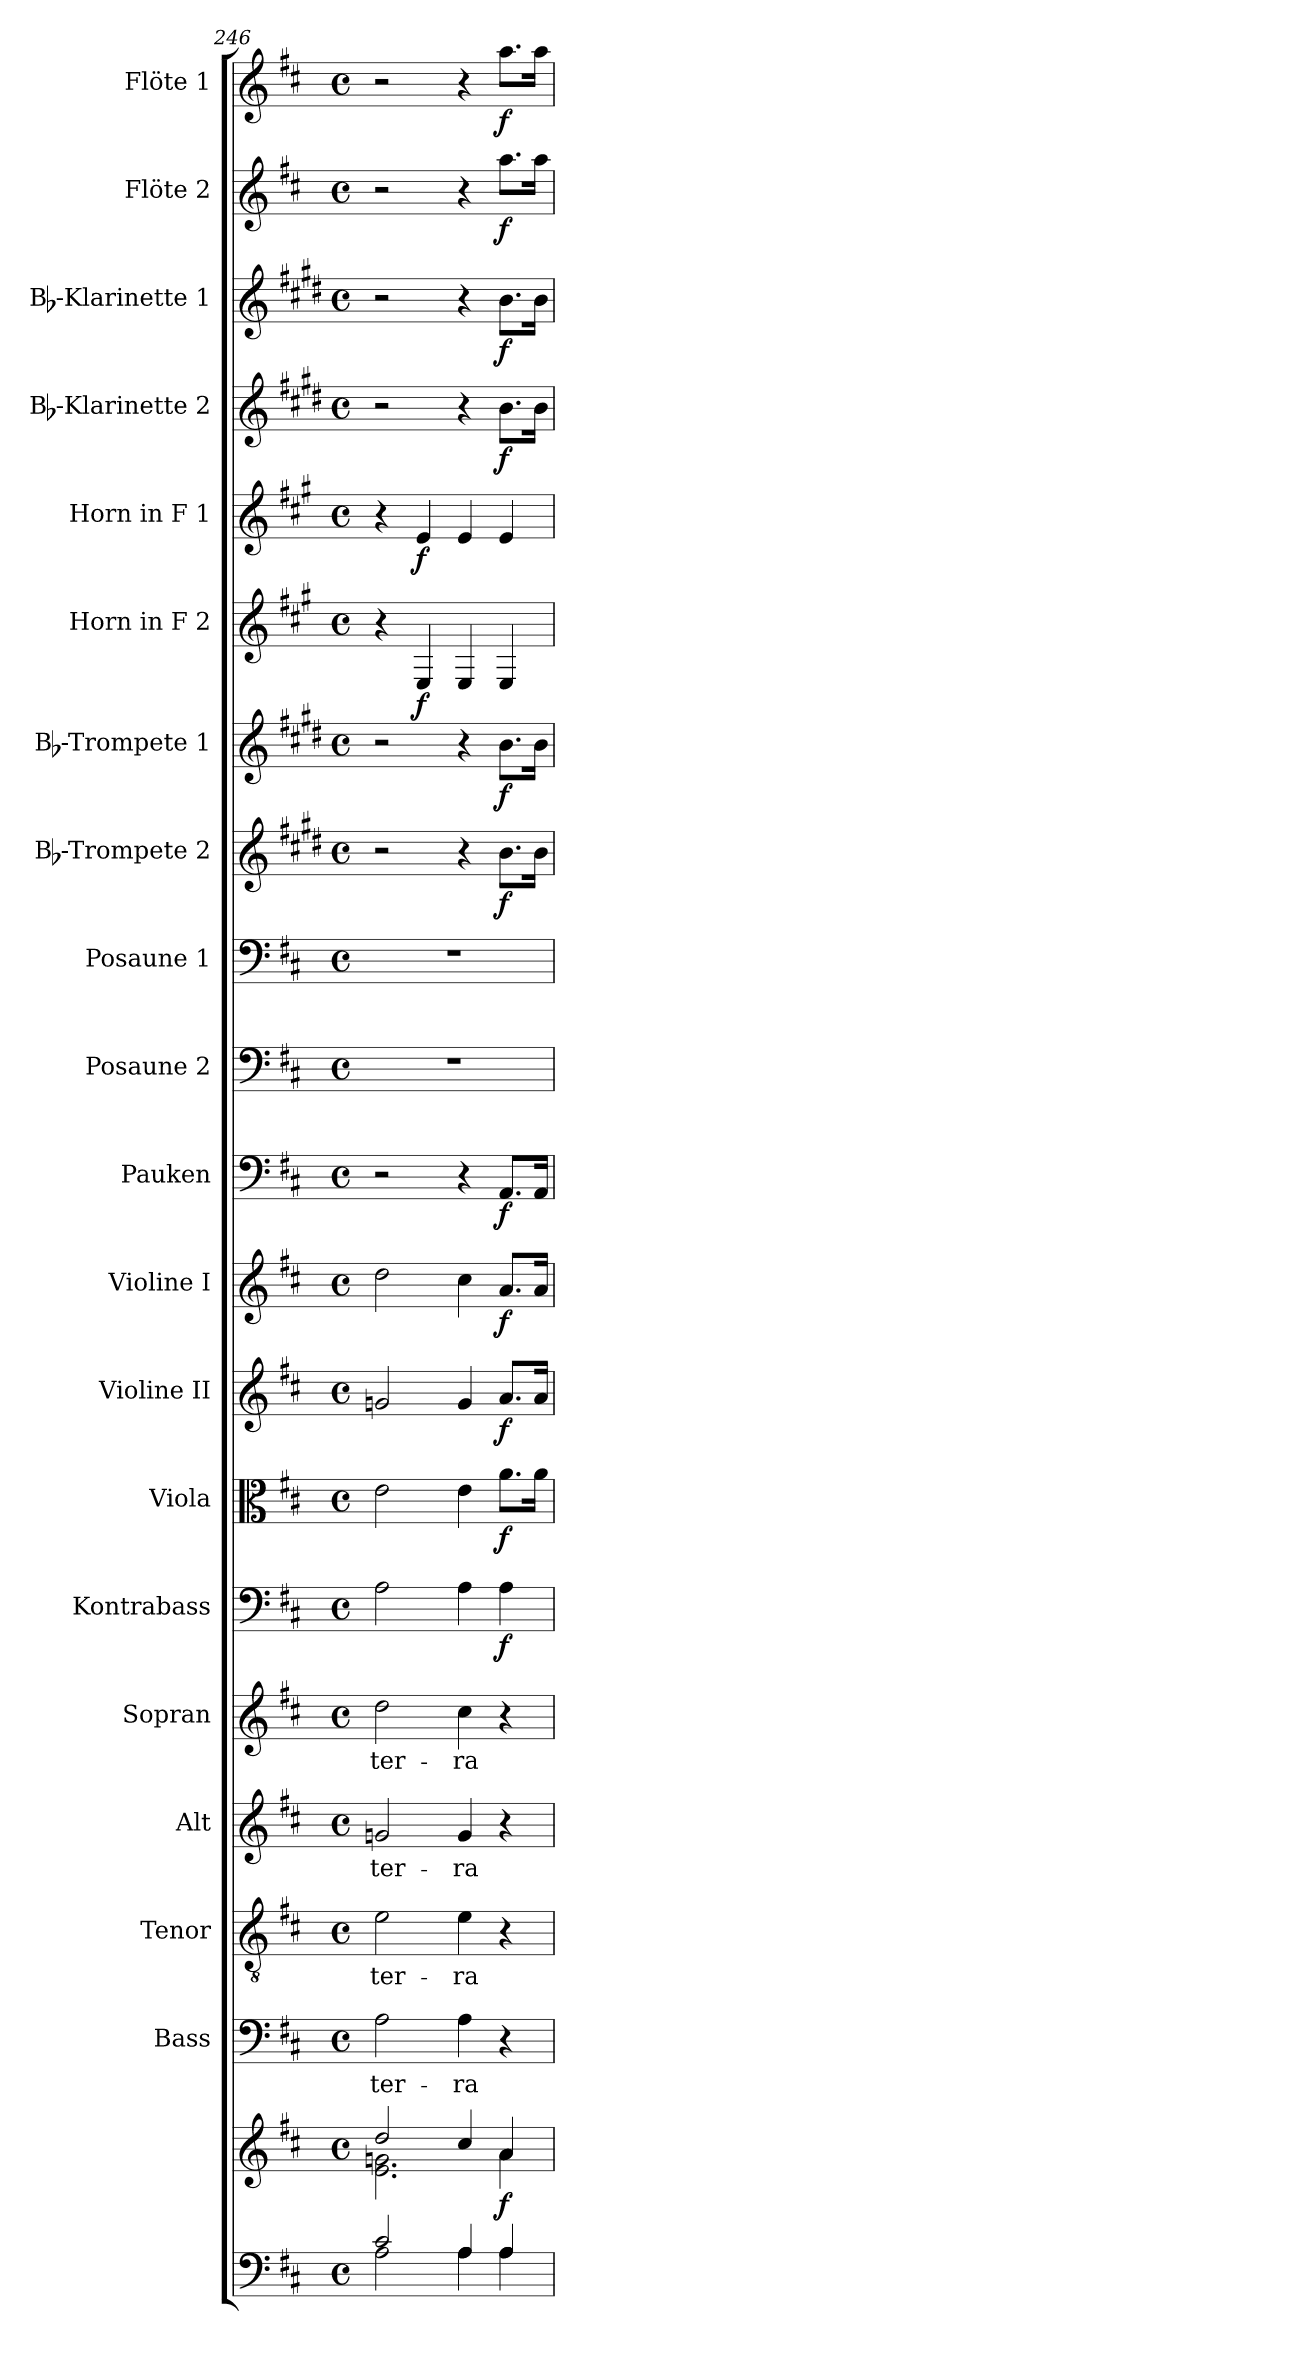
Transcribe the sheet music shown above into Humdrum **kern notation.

**kern	**kern	**dynam	**kern	**text	**kern	**text	**kern	**text	**kern	**text	**kern	**dynam	**kern	**dynam	**kern	**dynam	**kern	**dynam	**kern	**dynam	**kern	**kern	**kern	**dynam	**kern	**dynam	**kern	**dynam	**kern	**dynam	**kern	**dynam	**kern	**dynam	**kern	**dynam	**kern	**dynam
*part20	*part20	*part20	*part19	*part19	*part18	*part18	*part17	*part17	*part16	*part16	*part15	*part15	*part14	*part14	*part13	*part13	*part12	*part12	*part11	*part11	*part10	*part9	*part8	*part8	*part7	*part7	*part6	*part6	*part5	*part5	*part4	*part4	*part3	*part3	*part2	*part2	*part1	*part1
*staff21	*staff20	*staff20/21	*staff19	*staff19	*staff18	*staff18	*staff17	*staff17	*staff16	*staff16	*staff15	*staff15	*staff14	*staff14	*staff13	*staff13	*staff12	*staff12	*staff11	*staff11	*staff10	*staff9	*staff8	*staff8	*staff7	*staff7	*staff6	*staff6	*staff5	*staff5	*staff4	*staff4	*staff3	*staff3	*staff2	*staff2	*staff1	*staff1
*	*	*	*I"Bass	*	*I"Tenor	*	*I"Alt	*	*I"Sopran	*	*I"Kontrabass	*	*I"Viola	*	*I"Violine II	*	*I"Violine I	*	*I"Pauken	*	*I"Posaune 2	*I"Posaune 1	*I"Bb-Trompete 2	*	*I"Bb-Trompete 1	*	*I"Horn in F 2	*	*I"Horn in F 1	*	*I"Bb-Klarinette 2	*	*I"Bb-Klarinette 1	*	*I"Flöte 2	*	*I"Flöte 1	*
*	*	*	*I'B.	*	*I'T.	*	*I'A.	*	*I'S.	*	*I'Kb.	*	*I'Vla.	*	*I'Vl. II	*	*I'Vl. I	*	*I'Pk.	*	*I'Pos. 2	*I'Pos. 1	*I'Bb Trp. 2	*	*I'Bb Trp. 1	*	*	*	*	*	*I'Bb Kl. 2	*	*I'Bb Kl. 1	*	*I'Fl. 2	*	*I'Fl. 1	*
*clefF4	*clefG2	*	*clefF4	*	*clefGv2	*	*clefG2	*	*clefG2	*	*clefF4	*	*clefC3	*	*clefG2	*	*clefG2	*	*clefF4	*	*clefF4	*clefF4	*clefG2	*	*clefG2	*	*clefG2	*	*clefG2	*	*clefG2	*	*clefG2	*	*clefG2	*	*clefG2	*
*	*	*	*	*	*	*	*	*	*	*	*ITrd7c12	*	*	*	*	*	*	*	*	*	*	*	*ITrd1c2	*	*ITrd1c2	*	*ITrd4c7	*	*ITrd4c7	*	*ITrd1c2	*	*ITrd1c2	*	*	*	*	*
*k[f#c#]	*k[f#c#]	*	*k[f#c#]	*	*k[f#c#]	*	*k[f#c#]	*	*k[f#c#]	*	*k[f#c#]	*	*k[f#c#]	*	*k[f#c#]	*	*k[f#c#]	*	*k[f#c#]	*	*k[f#c#]	*k[f#c#]	*k[f#c#]	*	*k[f#c#]	*	*k[f#c#]	*	*k[f#c#]	*	*k[f#c#]	*	*k[f#c#]	*	*k[f#c#]	*	*k[f#c#]	*
*D:	*D:	*	*D:	*	*D:	*	*D:	*	*D:	*	*D:	*	*D:	*	*D:	*	*D:	*	*D:	*	*D:	*D:	*D:	*	*D:	*	*D:	*	*D:	*	*D:	*	*D:	*	*D:	*	*D:	*
*M4/4	*M4/4	*	*M4/4	*	*M4/4	*	*M4/4	*	*M4/4	*	*M4/4	*	*M4/4	*	*M4/4	*	*M4/4	*	*M4/4	*	*M4/4	*M4/4	*M4/4	*	*M4/4	*	*M4/4	*	*M4/4	*	*M4/4	*	*M4/4	*	*M4/4	*	*M4/4	*
*met(c)	*met(c)	*	*met(c)	*	*met(c)	*	*met(c)	*	*met(c)	*	*met(c)	*	*met(c)	*	*met(c)	*	*met(c)	*	*met(c)	*	*met(c)	*met(c)	*met(c)	*	*met(c)	*	*met(c)	*	*met(c)	*	*met(c)	*	*met(c)	*	*met(c)	*	*met(c)	*
=246	=246	=246	=246	=246	=246	=246	=246	=246	=246	=246	=246	=246	=246	=246	=246	=246	=246	=246	=246	=246	=246	=246	=246	=246	=246	=246	=246	=246	=246	=246	=246	=246	=246	=246	=246	=246	=246	=246
*^	*^	*	*	*	*	*	*	*	*	*	*	*	*	*	*	*	*	*	*	*	*	*	*	*	*	*	*	*	*	*	*	*	*	*	*	*	*	*
!	!	!	!	!	!	!LO:LY:b	!	!LO:LY:b	!	!LO:LY:b	!	!LO:LY:b	!	!	!	!	!	!	!	!	!	!	!	!	!	!	!	!	!	!	!	!	!	!	!	!	!	!	!	!
2c#/	2A\	2dd/	2.e\ 2.gn\	.	2A\	ter-	2e\	ter-	2gn/	ter-	2dd\	ter-	2AA\	.	2e\	.	2gn/	.	2dd\	.	2r	.	1r	1r	2r	.	2r	.	4r	.	4r	.	2r	.	2r	.	2r	.	2r	.
!	!	!	!	!	!	!	!	!	!	!	!	!	!	!	!	!	!	!	!	!	!	!	!	!	!	!	!	!	!	!LO:DY:b	!	!LO:DY:b	!	!	!	!	!	!	!	!
.	.	.	.	.	.	.	.	.	.	.	.	.	.	.	.	.	.	.	.	.	.	.	.	.	.	.	.	.	4AA/	f	4A/	f	.	.	.	.	.	.	.	.
!	!	!	!	!	!	!LO:LY:b	!	!LO:LY:b	!	!LO:LY:b	!	!LO:LY:b	!	!	!	!	!	!	!	!	!	!	!	!	!	!	!	!	!	!	!	!	!	!	!	!	!	!	!	!
4A/	4A\	4cc#/	.	.	4A\	-ra	4e\	-ra	4g/	-ra	4cc#\	-ra	4AA\	.	4e\	.	4g/	.	4cc#\	.	4r	.	.	.	4r	.	4r	.	4AA/	.	4A/	.	4r	.	4r	.	4r	.	4r	.
!	!	!	!	!LO:DY:b	!	!	!	!	!	!	!	!	!	!LO:DY:b	!	!LO:DY:b	!	!LO:DY:b	!	!LO:DY:b	!	!LO:DY:b	!	!	!	!LO:DY:b	!	!LO:DY:b	!	!	!	!	!	!LO:DY:b	!	!LO:DY:b	!	!LO:DY:b	!	!LO:DY:b
4A/	4A\	4a/	4a\	f	4r	.	4r	.	4r	.	4r	.	4AA\	f	8.a\L	f	8.a/L	f	8.a/L	f	8.AA/L	f	.	.	8.a\L	f	8.a\L	f	4AA/	.	4A/	.	8.a\L	f	8.a\L	f	8.aa\L	f	8.aa\L	f
.	.	.	.	.	.	.	.	.	.	.	.	.	.	.	16a\Jk	.	16a/Jk	.	16a/Jk	.	16AA/Jk	.	.	.	16a\Jk	.	16a\Jk	.	.	.	.	.	16a\Jk	.	16a\Jk	.	16aa\Jk	.	16aa\Jk	.
*v	*v	*	*	*	*	*	*	*	*	*	*	*	*	*	*	*	*	*	*	*	*	*	*	*	*	*	*	*	*	*	*	*	*	*	*	*	*	*	*	*
*	*v	*v	*	*	*	*	*	*	*	*	*	*	*	*	*	*	*	*	*	*	*	*	*	*	*	*	*	*	*	*	*	*	*	*	*	*	*	*	*
=	=	=	=	=	=	=	=	=	=	=	=	=	=	=	=	=	=	=	=	=	=	=	=	=	=	=	=	=	=	=	=	=	=	=	=	=	=	=
*-	*-	*-	*-	*-	*-	*-	*-	*-	*-	*-	*-	*-	*-	*-	*-	*-	*-	*-	*-	*-	*-	*-	*-	*-	*-	*-	*-	*-	*-	*-	*-	*-	*-	*-	*-	*-	*-	*-
